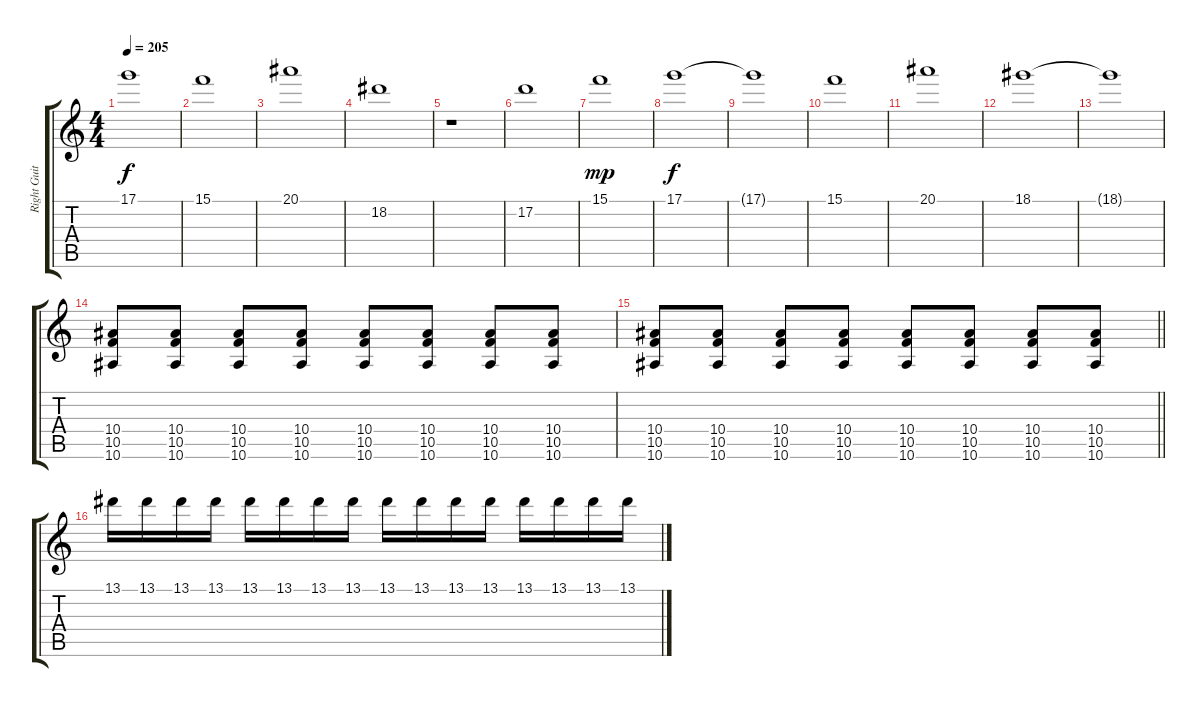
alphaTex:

\track ("Right Guitar" "Right Guit") {instrument distortionguitar}
\staff {score tabs}
\tuning (D4 A3 F3 C3 G2 C2) {hide}
\ts (4 4)
\tempo 205
\clef g2
\ks c
17.1{t}.1{dy f} |
15.1.1 |
20.1.1 |
18.2.1 |
r.1 |
17.2.1 |
15.1.1{dy mp} |
17.1.1{dy f} |
17.1{t}.1 |
15.1.1 |
20.1.1 |
18.1.1 |
18.1{t}.1 |
(10.4 10.5 10.6).8{balance 14 instrument distortionguitar} (10.4 10.5 10.6).8 (10.4 10.5 10.6).8 (10.4 10.5 10.6).8 (10.4 10.5 10.6).8 (10.4 10.5 10.6).8 (10.4 10.5 10.6).8 (10.4 10.5 10.6).8 |
\barLineRight lightlight
(10.4 10.5 10.6).8 (10.4 10.5 10.6).8 (10.4 10.5 10.6).8 (10.4 10.5 10.6).8 (10.4 10.5 10.6).8 (10.4 10.5 10.6).8 (10.4 10.5 10.6).8 (10.4 10.5 10.6).8 |
13.1.16 13.1.16 13.1.16 13.1.16 13.1.16 13.1.16 13.1.16 13.1.16 13.1.16 13.1.16 13.1.16 13.1.16 13.1.16 13.1.16 13.1.16 13.1.16
